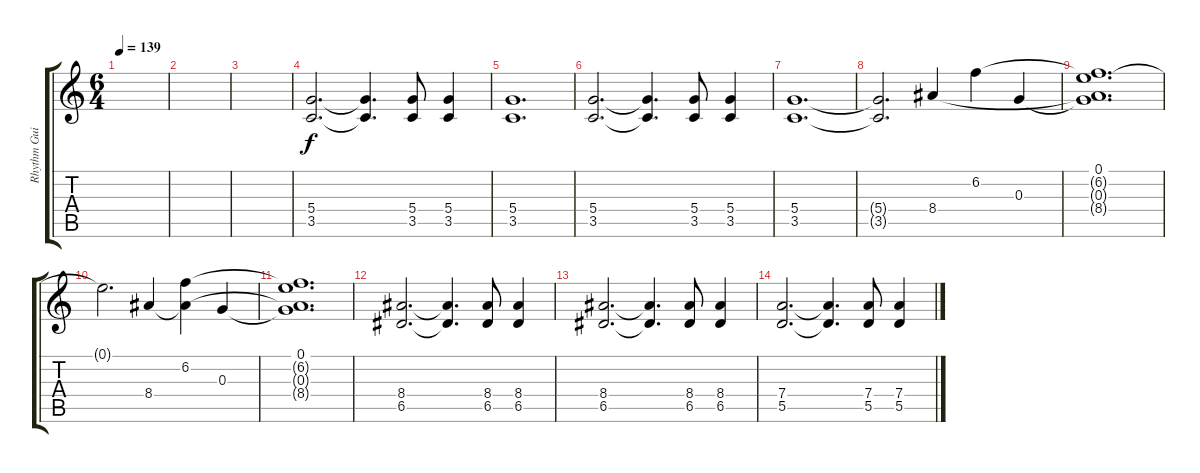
\track ("Rhythm Guitar II (David Gilmour" "Rhythm Gui") {instrument electricguitarclean}
\staff {score tabs}
\tuning (E4 B3 G3 D3 A2 E2) {hide}
\ts (6 4)
\tempo 139
\clef g2
\ks c
|
|
|
(5.4 3.5).2{d} (5.4{t} 3.5{t}).4{d} (5.4 3.5).8 (5.4 3.5).4 |
(5.4 3.5).1{d} |
(5.4 3.5).2{d} (5.4{t} 3.5{t}).4{d} (5.4 3.5).8 (5.4 3.5).4 |
(5.4 3.5).1{d} |
(5.4{t} 3.5{t}).2{d} 8.4.4 6.2.4 0.3.4 |
(0.1 6.2{t} 0.3{t} 8.4{t}).1{d} |
0.1{t}.2{d} 8.4.4 (6.2 8.4{t}).4 0.3.4 |
(0.1 6.2{t} 0.3{t} 8.4{t}).1{d} |
(8.4 6.5).2{d} (8.4{t} 6.5{t}).4{d} (8.4 6.5).8 (8.4 6.5).4 |
(8.4 6.5).2{d} (8.4{t} 6.5{t}).4{d} (8.4 6.5).8 (8.4 6.5).4 |
(7.4 5.5).2{d} (7.4{t} 5.5{t}).4{d} (7.4 5.5).8 (7.4 5.5).4
